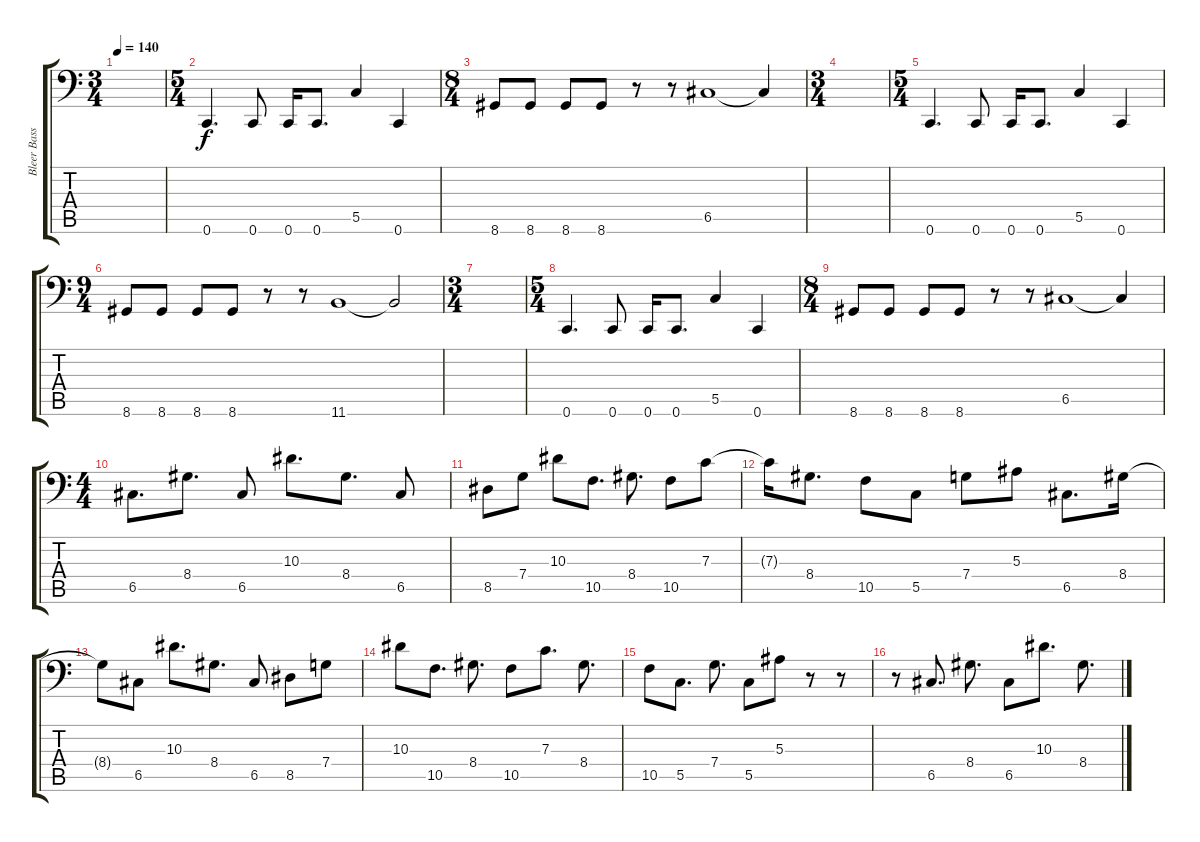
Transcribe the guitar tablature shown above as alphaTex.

\track ("Bleer Bass" "Bleer Bass") {instrument electricbasspick}
\staff {score tabs}
\tuning (D3 A2 F2 C2 G1 C1) {hide}
\ts (3 4)
\tempo 140
\clef f4
\ks c
|
\ts (5 4)
0.6.4{d} 0.6.8 0.6.16 0.6.8{d} 5.5.4 0.6.4 |
\ts (8 4)
8.6.8 8.6.8 8.6.8 8.6.8 r.8 r.8 6.5.1 6.5{t}.4 |
\ts (3 4)
|
\ts (5 4)
0.6.4{d} 0.6.8 0.6.16 0.6.8{d} 5.5.4 0.6.4 |
\ts (9 4)
8.6.8 8.6.8 8.6.8 8.6.8 r.8 r.8 11.6.1 11.6{t}.2 |
\ts (3 4)
|
\ts (5 4)
0.6.4{d} 0.6.8 0.6.16 0.6.8{d} 5.5.4 0.6.4 |
\ts (8 4)
8.6.8 8.6.8 8.6.8 8.6.8 r.8 r.8 6.5.1 6.5{t}.4 |
\ts (4 4)
6.5.8{d} 8.4.8{d} 6.5.8 10.3.8{d} 8.4.8{d} 6.5.8 |
8.5.8 7.4.8 10.3.8 10.5.8{d} 8.4.8{d} 10.5.8 7.3.8 |
7.3{t}.16 8.4.8{d} 10.5.8 5.5.8 7.4.8 5.3.8 6.5.8{d} 8.4.16 |
8.4{t}.8 6.5.8 10.3.8{d} 8.4.8{d} 6.5.8 8.5.8 7.4.8 |
10.3.8 10.5.8{d} 8.4.8{d} 10.5.8 7.3.8{d} 8.4.8{d} |
10.5.8 5.5.8{d} 7.4.8{d} 5.5.8 5.3.8 r.8 r.8 |
r.8 6.5.8{d} 8.4.8{d} 6.5.8 10.3.8{d} 8.4.8{d}
